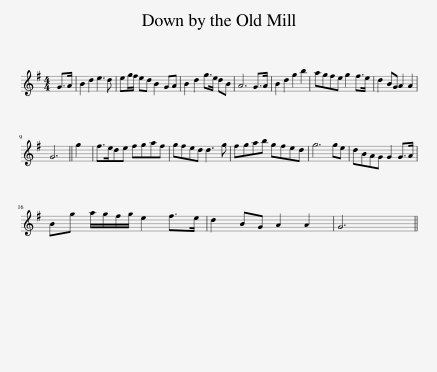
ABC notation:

X:1
L:1/8
M:4/4
I:linebreak $
K:G
V:1 treble
V:1
 G>A | B2 d2 e3 d | eg/f/ ed B2 GA | B2 d2 g>e dB | A6 G>A | %5
 B2 d2 g2 b2 | agfe g2 f>e | d2 BG A2 A2 |$ G6 || g2 | %10
 f>ede fgaf | gfed d3 g | fgab gfed | g6 ge | dBAG G2 G>A |$ %15
 Bg a/g/f/g/ e2 f>e | d2 BG A2 A2 | G6 || %18
